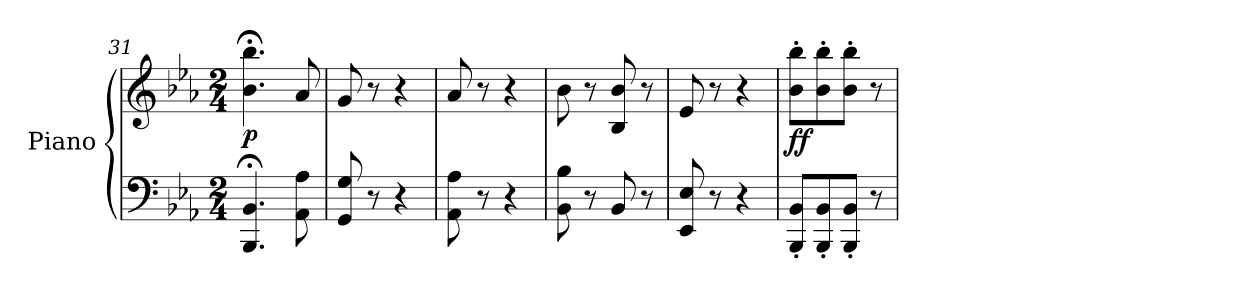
**kern	**kern	**dynam
*part1	*part1	*part1
*staff2	*staff1	*staff1/2
*I"Piano	*	*
*I'Pno	*	*
*clefF4	*clefG2	*
*k[b-e-a-]	*k[b-e-a-]	*
*M2/4	*M2/4	*
*MM66	*MM66	*
=31	=31	=31
!	!	!LO:DY:b
4.BBB-/;< 4.BB-/;<	4.b-\;< 4.bb-\;<	p
*	*MM132	*
8AA-\ 8A-\	8a-/	.
=32	=32	=32
8GG/ 8G/	8g/	.
8r	8r	.
4r	4r	.
!!LO:PB:g=z
=33	=33	=33
8AA-\ 8A-\	8a-/	.
8r	8r	.
4r	4r	.
=34	=34	=34
8BB-\ 8B-\	8b-\	.
8r	8r	.
8BB-/	8B-/ 8b-/	.
8r	8r	.
=35	=35	=35
8EE-/ 8E-/	8e-/	.
8r	8r	.
4r	4r	.
=36	=36	=36
!	!	!LO:DY:b
8BBB-/' 8BB-/'L	8b-\' 8bb-\'L	ff
8BBB-/' 8BB-/'	8b-\' 8bb-\'	.
8BBB-/' 8BB-/'J	8b-\' 8bb-\'J	.
8r	8r	.
=	=	=
*-	*-	*-
